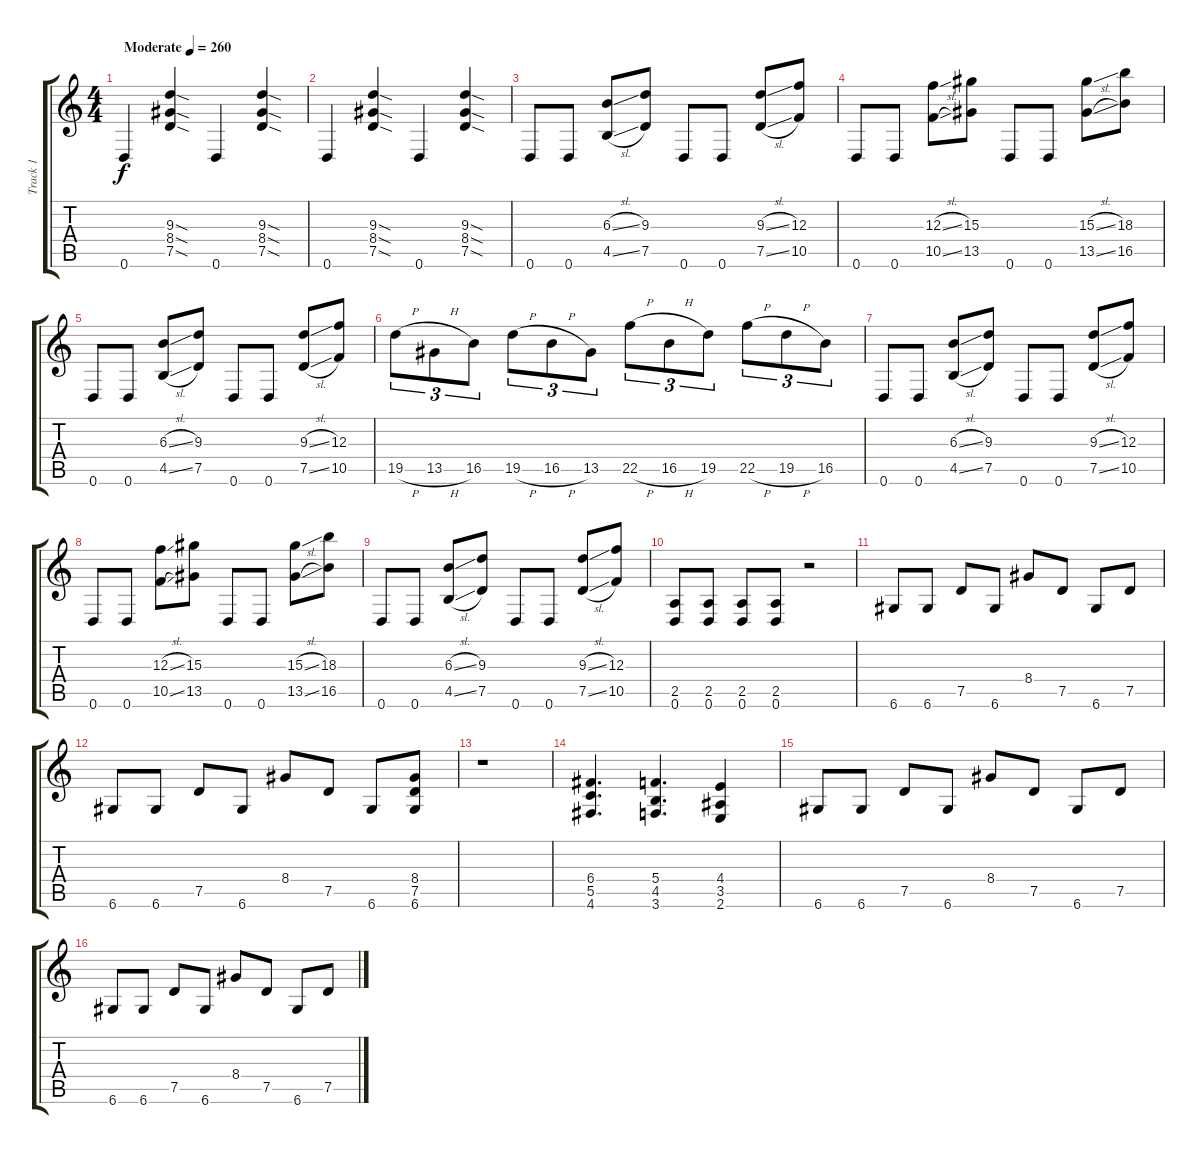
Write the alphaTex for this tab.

\track ("Track 1" "Track 1") {instrument distortionguitar}
\staff {score tabs}
\tuning (D4 A3 F3 C3 G2 D2) {hide}
\ts (4 4)
\tempo (260 "Moderate")
\clef g2
\ks c
0.6.4{dy f instrument distortionguitar} (9.3{sod} 8.4{sod} 7.5{sod}).4 0.6.4 (9.3{sod} 8.4{sod} 7.5{sod}).4 |
0.6.4 (9.3{sod} 8.4{sod} 7.5{sod}).4 0.6.4 (9.3{sod} 8.4{sod} 7.5{sod}).4 |
0.6.8 0.6.8 (6.3{sl} 4.5{sl}).8 (9.3 7.5).8 0.6.8 0.6.8 (9.3{sl} 7.5{sl}).8 (12.3 10.5).8 |
0.6.8 0.6.8 (12.3{sl} 10.5{sl}).8 (15.3 13.5).8 0.6.8 0.6.8 (15.3{sl} 13.5{sl}).8 (18.3 16.5).8 |
0.6.8 0.6.8 (6.3{sl} 4.5{sl}).8 (9.3 7.5).8 0.6.8 0.6.8 (9.3{sl} 7.5{sl}).8 (12.3 10.5).8 |
19.5{h}.8{tu (3 2)} 13.5{h}.8{tu (3 2)} 16.5.8{tu (3 2)} 19.5{h}.8{tu (3 2)} 16.5{h}.8{tu (3 2)} 13.5.8{tu (3 2)} 22.5{h}.8{tu (3 2)} 16.5{h}.8{tu (3 2)} 19.5.8{tu (3 2)} 22.5{h}.8{tu (3 2)} 19.5{h}.8{tu (3 2)} 16.5.8{tu (3 2)} |
0.6.8 0.6.8 (6.3{sl} 4.5{sl}).8 (9.3 7.5).8 0.6.8 0.6.8 (9.3{sl} 7.5{sl}).8 (12.3 10.5).8 |
0.6.8 0.6.8 (12.3{sl} 10.5{sl}).8 (15.3 13.5).8 0.6.8 0.6.8 (15.3{sl} 13.5{sl}).8 (18.3 16.5).8 |
0.6.8 0.6.8 (6.3{sl} 4.5{sl}).8 (9.3 7.5).8 0.6.8 0.6.8 (9.3{sl} 7.5{sl}).8 (12.3 10.5).8 |
(2.5 0.6).8 (2.5 0.6).8 (2.5 0.6).8 (2.5 0.6).8 r.2 |
6.6.8 6.6.8 7.5.8 6.6.8 8.4.8 7.5.8 6.6.8 7.5.8 |
6.6.8 6.6.8 7.5.8 6.6.8 8.4.8 7.5.8 6.6.8 (8.4 7.5 6.6).8 |
r.1 |
(6.4 5.5 4.6).4{d} (5.4 4.5 3.6).4{d} (4.4 3.5 2.6).4 |
6.6.8 6.6.8 7.5.8 6.6.8 8.4.8 7.5.8 6.6.8 7.5.8 |
6.6.8 6.6.8 7.5.8 6.6.8 8.4.8 7.5.8 6.6.8 7.5.8
